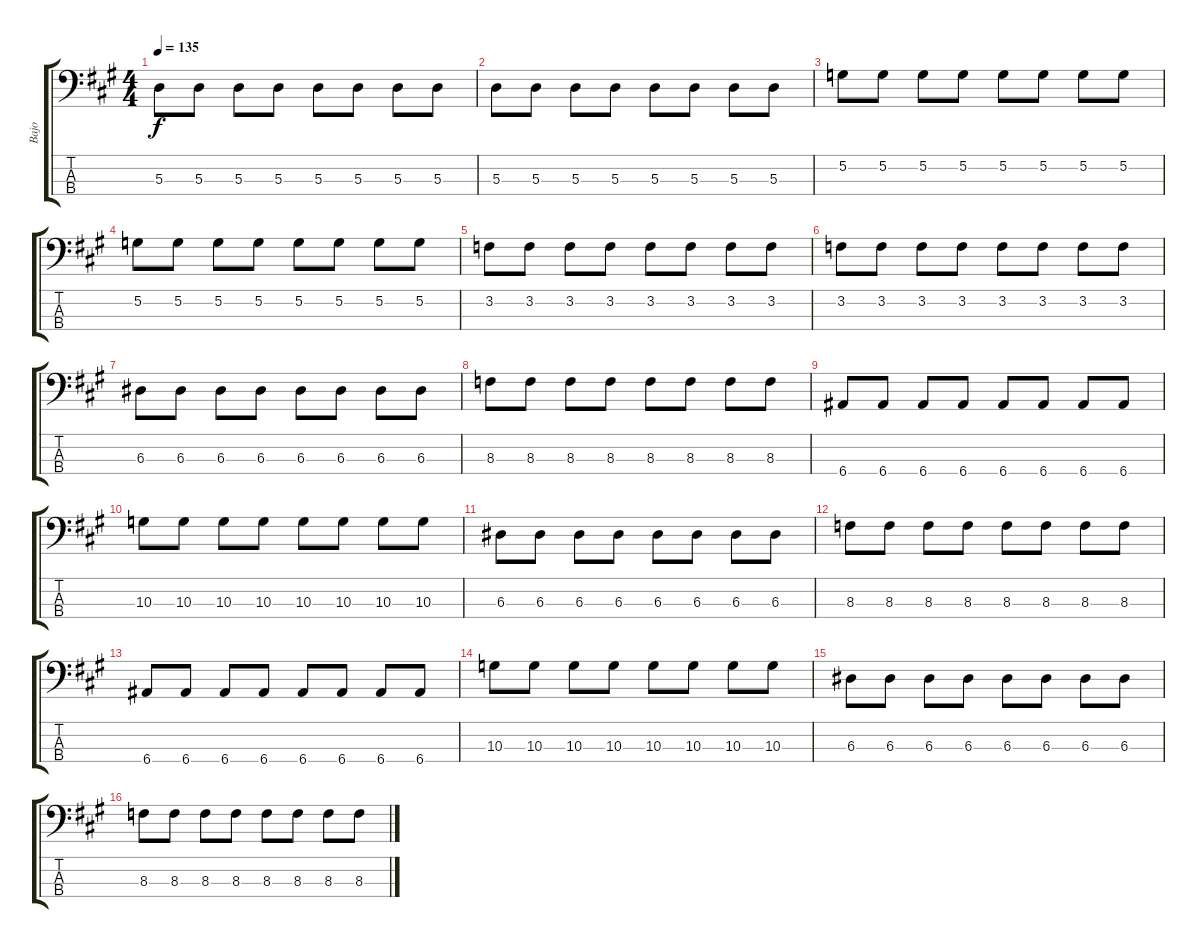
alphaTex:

\track ("Bajo" "Bajo") {instrument electricbassfinger}
\staff {score tabs}
\tuning (G2 D2 A1 E1) {hide}
\ts (4 4)
\tempo 135
\clef f4
\ks a
5.3.8{dy f} 5.3.8 5.3.8 5.3.8 5.3.8 5.3.8 5.3.8 5.3.8 |
5.3.8 5.3.8 5.3.8 5.3.8 5.3.8 5.3.8 5.3.8 5.3.8 |
5.2.8 5.2.8 5.2.8 5.2.8 5.2.8 5.2.8 5.2.8 5.2.8 |
5.2.8 5.2.8 5.2.8 5.2.8 5.2.8 5.2.8 5.2.8 5.2.8 |
3.2.8 3.2.8 3.2.8 3.2.8 3.2.8 3.2.8 3.2.8 3.2.8 |
3.2.8 3.2.8 3.2.8 3.2.8 3.2.8 3.2.8 3.2.8 3.2.8 |
6.3.8 6.3.8 6.3.8 6.3.8 6.3.8 6.3.8 6.3.8 6.3.8 |
8.3.8 8.3.8 8.3.8 8.3.8 8.3.8 8.3.8 8.3.8 8.3.8 |
6.4.8 6.4.8 6.4.8 6.4.8 6.4.8 6.4.8 6.4.8 6.4.8 |
10.3.8 10.3.8 10.3.8 10.3.8 10.3.8 10.3.8 10.3.8 10.3.8 |
6.3.8 6.3.8 6.3.8 6.3.8 6.3.8 6.3.8 6.3.8 6.3.8 |
8.3.8 8.3.8 8.3.8 8.3.8 8.3.8 8.3.8 8.3.8 8.3.8 |
6.4.8 6.4.8 6.4.8 6.4.8 6.4.8 6.4.8 6.4.8 6.4.8 |
10.3.8 10.3.8 10.3.8 10.3.8 10.3.8 10.3.8 10.3.8 10.3.8 |
6.3.8 6.3.8 6.3.8 6.3.8 6.3.8 6.3.8 6.3.8 6.3.8 |
8.3.8 8.3.8 8.3.8 8.3.8 8.3.8 8.3.8 8.3.8 8.3.8
